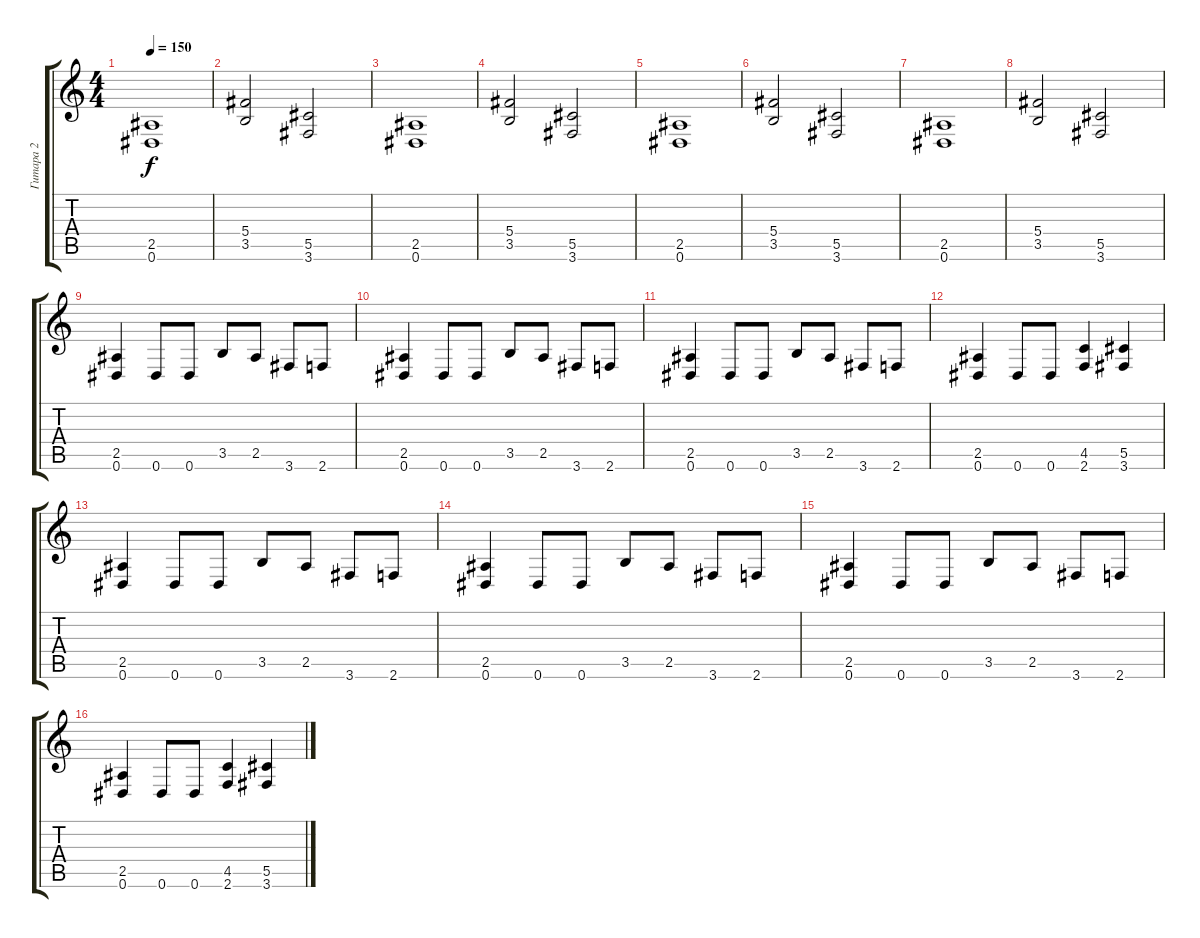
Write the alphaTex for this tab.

\track ("Гитара 2" "Гитара 2") {instrument distortionguitar}
\staff {score tabs}
\tuning (Eb4 Bb3 Gb3 Db3 Ab2 Eb2) {hide}
\ts (4 4)
\tempo 150
\clef g2
\ks c
(2.5 0.6).1{dy f} |
(5.4 3.5).2 (5.5 3.6).2 |
(2.5 0.6).1 |
(5.4 3.5).2 (5.5 3.6).2 |
(2.5 0.6).1 |
(5.4 3.5).2 (5.5 3.6).2 |
(2.5 0.6).1 |
(5.4 3.5).2 (5.5 3.6).2 |
(2.5 0.6).4 0.6.8 0.6.8 3.5.8 2.5.8 3.6.8 2.6.8 |
(2.5 0.6).4 0.6.8 0.6.8 3.5.8 2.5.8 3.6.8 2.6.8 |
(2.5 0.6).4 0.6.8 0.6.8 3.5.8 2.5.8 3.6.8 2.6.8 |
(2.5 0.6).4 0.6.8 0.6.8 (4.5 2.6).4 (5.5 3.6).4 |
(2.5 0.6).4 0.6.8 0.6.8 3.5.8 2.5.8 3.6.8 2.6.8 |
(2.5 0.6).4 0.6.8 0.6.8 3.5.8 2.5.8 3.6.8 2.6.8 |
(2.5 0.6).4 0.6.8 0.6.8 3.5.8 2.5.8 3.6.8 2.6.8 |
(2.5 0.6).4 0.6.8 0.6.8 (4.5 2.6).4 (5.5 3.6).4
